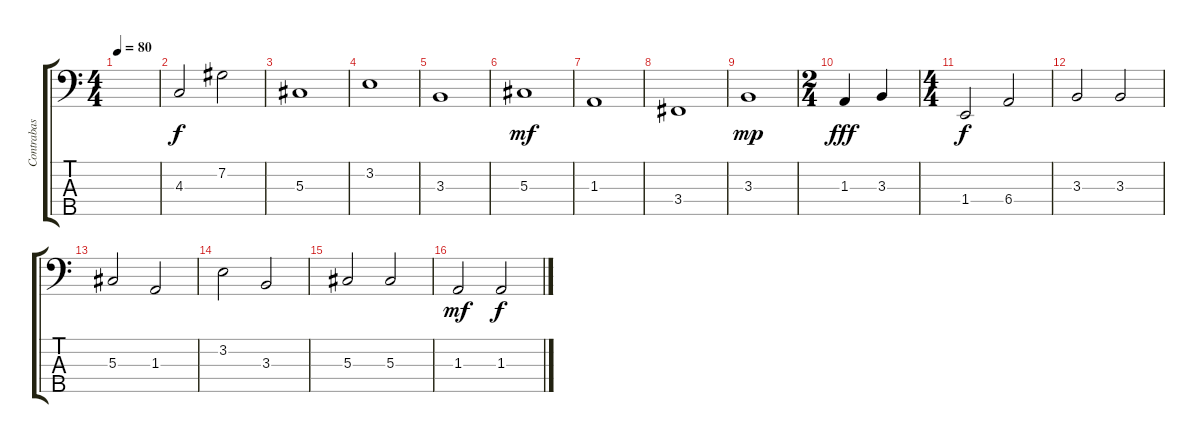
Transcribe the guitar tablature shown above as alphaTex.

\track ("Contrabas" "Contrabas") {instrument contrabass}
\staff {score tabs}
\tuning (Gb2 Db2 Ab1 Eb1 Bb0) {hide}
\ts (4 4)
\tempo 80
\clef f4
\ks c
|
4.3.2{instrument cello} 7.2.2 |
5.3.1 |
3.2.1{dy f} |
3.3.1 |
5.3.1{dy mf} |
1.3.1 |
3.4.1 |
3.3.1{dy mp volume 12} |
\ts (2 4)
1.3.4{dy fff} 3.3.4 |
\ts (4 4)
1.4.2{dy f} 6.4.2 |
3.3.2 3.3.2 |
5.3.2 1.3.2 |
3.2.2 3.3.2 |
5.3.2 5.3.2 |
1.3.2{dy mf} 1.3.2{dy f}
